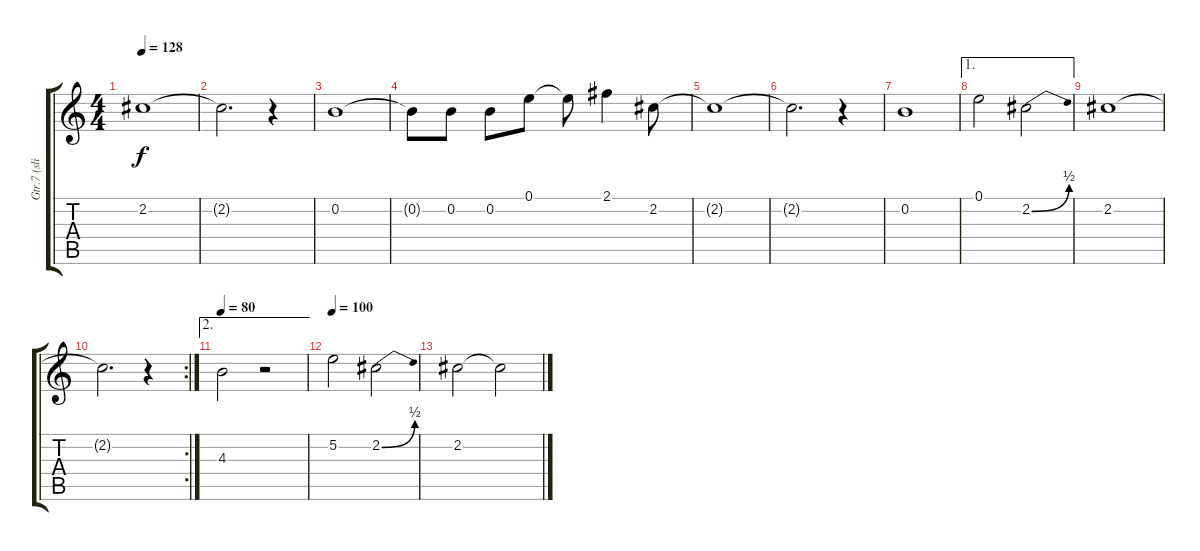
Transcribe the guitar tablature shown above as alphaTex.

\track ("Gtr.7 (slight dist.)" "Gtr.7 (sli") {instrument overdrivenguitar}
\staff {score tabs}
\tuning (E4 B3 G3 D3 A2 E2) {hide}
\ts (4 4)
\tempo 128
\clef g2
\ks c
2.2{t}.1{dy f} |
2.2{t}.2{d} r.4 |
0.2.1 |
0.2{t}.8 0.2.8 0.2.8 0.1.8 0.1{t}.8 2.1.4 2.2.8 |
2.2{t}.1 |
2.2{t}.2{d} r.4 |
0.2.1 |
\ae 1
0.1.2 2.2{be (bend 0 0 60 2)}.2 |
2.2.1 |
\rc 2
2.2{t}.2{d} r.4 |
\ae 2
\tempo 80
4.3.2 r.2 |
\tempo 100
5.2.2 2.2{be (bend 0 0 60 2)}.2 |
2.2.2 2.2{t}.2
